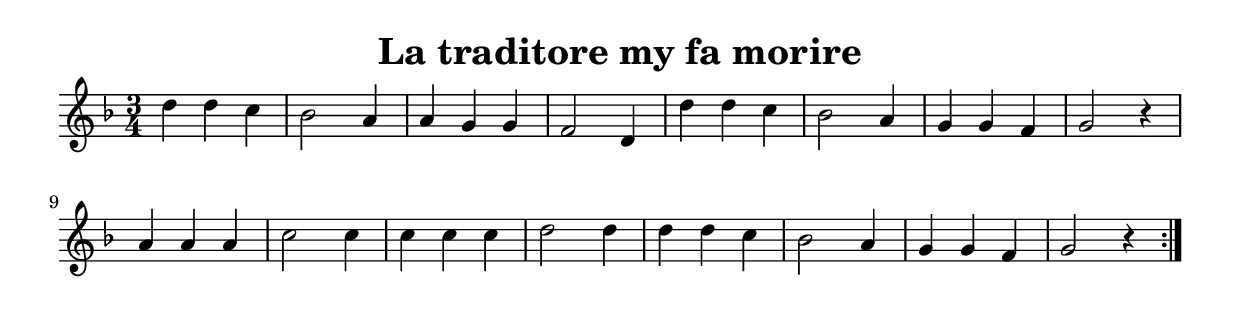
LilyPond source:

\version "2.7.40"
\header {
	crossRefNumber = "1"
	footnotes = "\\\\pour plus d'information : http://graner.name/nicolas/arbeau/"
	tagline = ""
	title = "La traditore my fa morire"
}
voicedefault =  {
\set Score.defaultBarType = ""

\repeat volta 2 {
\time 3/4 \key f \major   \bar "|"   d''4    d''4    c''4    bes'2    a'4    
\bar "|"   a'4    g'4    g'4    f'2    d'4    \bar "|"   d''4    d''4    c''4   
 bes'2    a'4    \bar "|"   g'4    g'4    f'4    g'2    r4   
} \repeat volta 2 {     \bar "|"   a'4    a'4    a'4    c''2    c''4    
\bar "|"   c''4    c''4    c''4    d''2    d''4    \bar "|"   d''4    d''4    
c''4    bes'2    a'4    \bar "|"   g'4    g'4    f'4    g'2    r4   
} \repeat volta 2 {   }
}

\score{
    <<

	\context Staff="default"
	{
	    \voicedefault 
	}

    >>
	\layout { indent = 0.0\cm 
	}
	\midi { \tempo 2=100 }
}
